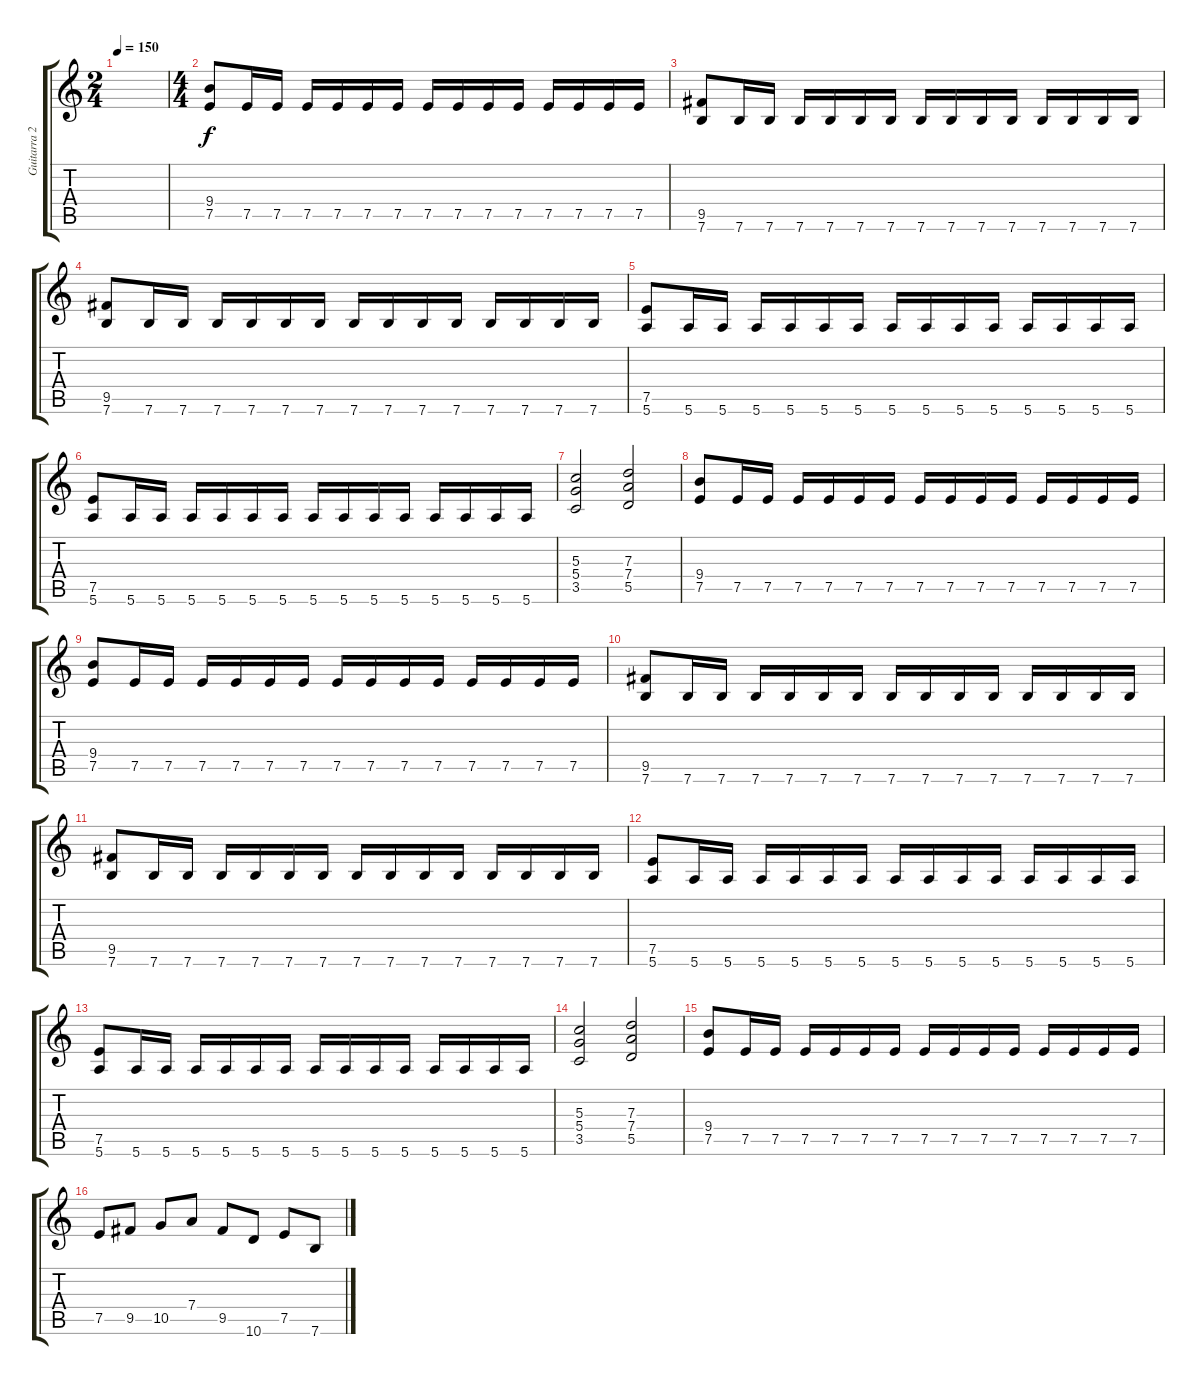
\track ("Guitarra 2" "Guitarra 2") {instrument distortionguitar}
\staff {score tabs}
\tuning (E4 B3 G3 D3 A2 E2) {hide}
\ts (2 4)
\tempo 150
\clef g2
\ks c
|
\ts (4 4)
(9.4 7.5).8 7.5.16 7.5.16 7.5.16 7.5.16 7.5.16 7.5.16 7.5.16 7.5.16 7.5.16 7.5.16 7.5.16 7.5.16 7.5.16 7.5.16 |
(9.5 7.6).8 7.6.16 7.6.16 7.6.16 7.6.16 7.6.16 7.6.16 7.6.16 7.6.16 7.6.16 7.6.16 7.6.16 7.6.16 7.6.16 7.6.16 |
(9.5 7.6).8 7.6.16 7.6.16 7.6.16 7.6.16 7.6.16 7.6.16 7.6.16 7.6.16 7.6.16 7.6.16 7.6.16 7.6.16 7.6.16 7.6.16 |
(7.5 5.6).8 5.6.16 5.6.16 5.6.16 5.6.16 5.6.16 5.6.16 5.6.16 5.6.16 5.6.16 5.6.16 5.6.16 5.6.16 5.6.16 5.6.16 |
(7.5 5.6).8 5.6.16 5.6.16 5.6.16 5.6.16 5.6.16 5.6.16 5.6.16 5.6.16 5.6.16 5.6.16 5.6.16 5.6.16 5.6.16 5.6.16 |
(5.3 5.4 3.5).2 (7.3 7.4 5.5).2 |
(9.4 7.5).8 7.5.16 7.5.16 7.5.16 7.5.16 7.5.16 7.5.16 7.5.16 7.5.16 7.5.16 7.5.16 7.5.16 7.5.16 7.5.16 7.5.16 |
(9.4 7.5).8 7.5.16 7.5.16 7.5.16 7.5.16 7.5.16 7.5.16 7.5.16 7.5.16 7.5.16 7.5.16 7.5.16 7.5.16 7.5.16 7.5.16 |
(9.5 7.6).8 7.6.16 7.6.16 7.6.16 7.6.16 7.6.16 7.6.16 7.6.16 7.6.16 7.6.16 7.6.16 7.6.16 7.6.16 7.6.16 7.6.16 |
(9.5 7.6).8 7.6.16 7.6.16 7.6.16 7.6.16 7.6.16 7.6.16 7.6.16 7.6.16 7.6.16 7.6.16 7.6.16 7.6.16 7.6.16 7.6.16 |
(7.5 5.6).8 5.6.16 5.6.16 5.6.16 5.6.16 5.6.16 5.6.16 5.6.16 5.6.16 5.6.16 5.6.16 5.6.16 5.6.16 5.6.16 5.6.16 |
(7.5 5.6).8 5.6.16 5.6.16 5.6.16 5.6.16 5.6.16 5.6.16 5.6.16 5.6.16 5.6.16 5.6.16 5.6.16 5.6.16 5.6.16 5.6.16 |
(5.3 5.4 3.5).2 (7.3 7.4 5.5).2 |
(9.4 7.5).8 7.5.16 7.5.16 7.5.16 7.5.16 7.5.16 7.5.16 7.5.16 7.5.16 7.5.16 7.5.16 7.5.16 7.5.16 7.5.16 7.5.16 |
7.5.8 9.5.8 10.5.8 7.4.8 9.5.8 10.6.8 7.5.8 7.6.8
